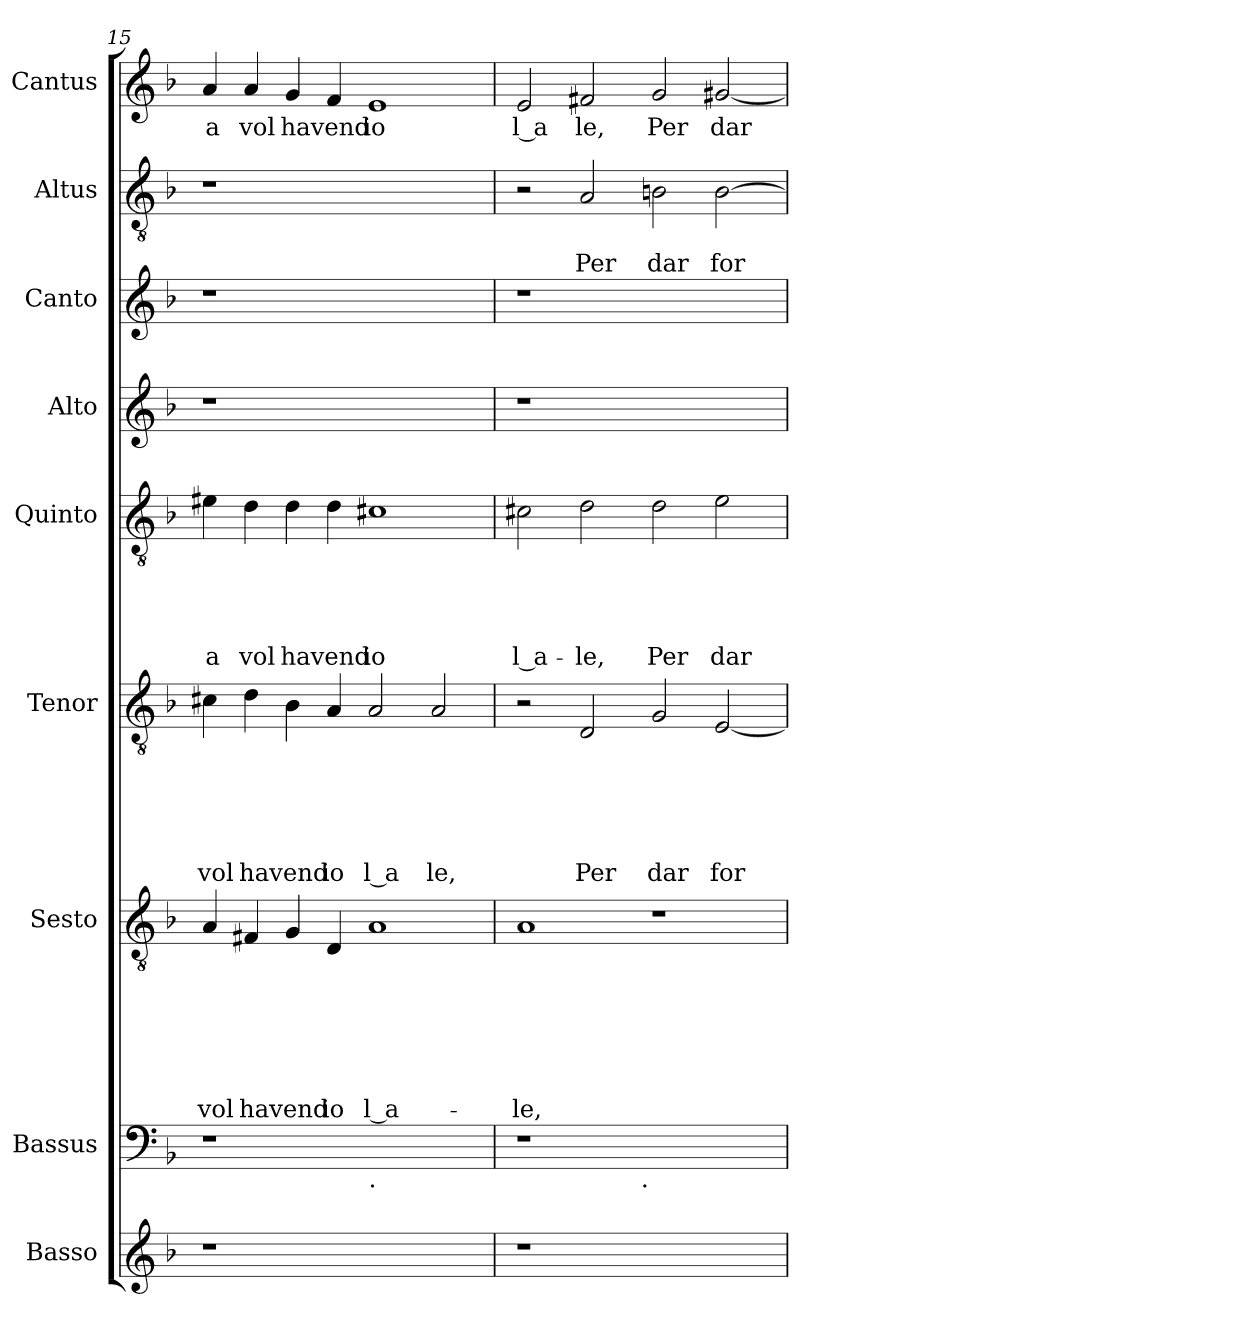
**kern	**kern	**kern	**text	**text	**text	**text	**text	**text	**text	**kern	**text	**text	**text	**text	**text	**text	**kern	**text	**text	**text	**text	**text	**kern	**kern	**kern	**text	**text	**kern	**text
*part9	*part8	*part7	*part7	*part7	*part7	*part7	*part7	*part7	*part7	*part6	*part6	*part6	*part6	*part6	*part6	*part6	*part5	*part5	*part5	*part5	*part5	*part5	*part4	*part3	*part2	*part2	*part2	*part1	*part1
*staff9	*staff8	*staff7	*staff7	*staff7	*staff7	*staff7	*staff7	*staff7	*staff7	*staff6	*staff6	*staff6	*staff6	*staff6	*staff6	*staff6	*staff5	*staff5	*staff5	*staff5	*staff5	*staff5	*staff4	*staff3	*staff2	*staff2	*staff2	*staff1	*staff1
*I"Basso	*I"Bassus	*I"Sesto	*	*	*	*	*	*	*	*I"Tenor	*	*	*	*	*	*	*I"Quinto	*	*	*	*	*	*I"Alto	*I"Canto	*I"Altus	*	*	*I"Cantus	*
*	*	*I'Sesto	*	*	*	*	*	*	*	*I'Tenor	*	*	*	*	*	*	*I'Quinto	*	*	*	*	*	*I'Alto	*I'Canto	*I'Altus	*	*	*I'Cantus	*
*clefG2	*clefF4	*clefGv2	*	*	*	*	*	*	*	*clefGv2	*	*	*	*	*	*	*clefGv2	*	*	*	*	*	*clefG2	*clefG2	*clefGv2	*	*	*clefG2	*
*k[b-]	*k[b-]	*k[b-]	*	*	*	*	*	*	*	*k[b-]	*	*	*	*	*	*	*k[b-]	*	*	*	*	*	*k[b-]	*k[b-]	*k[b-]	*	*	*k[b-]	*
*F:	*F:	*F:	*	*	*	*	*	*	*	*F:	*	*	*	*	*	*	*F:	*	*	*	*	*	*F:	*F:	*F:	*	*	*F:	*
=15	=15	=15	=15	=15	=15	=15	=15	=15	=15	=15	=15	=15	=15	=15	=15	=15	=15	=15	=15	=15	=15	=15	=15	=15	=15	=15	=15	=15	=15
!	!	!	!	!	!	!	!	!	!LO:LY:b	!	!	!	!	!	!	!LO:LY:b	!	!	!	!	!	!LO:LY:b	!	!	!	!	!	!	!LO:LY:b
1r	1r	4A/	.	.	.	.	.	.	vol	4c#i\	.	.	.	.	.	vol	4e#X\	.	.	.	.	a	1r	1r	1r	.	.	4a/	a
!	!	!	!	!	!	!	!	!	!LO:LY:b	!	!	!	!	!	!	!LO:LY:b	!	!	!	!	!	!LO:LY:b	!	!	!	!	!	!	!LO:LY:b
.	.	4F#X/	.	.	.	.	.	.	havend	4d\	.	.	.	.	.	havend	4d\	.	.	.	.	vol	.	.	.	.	.	4a/	vol
!	!	!	!	!	!	!	!	!	!	!	!	!	!	!	!	!	!	!	!	!	!	!LO:LY:b	!	!	!	!	!	!	!LO:LY:b
.	.	4G/	.	.	.	.	.	.	.	4B-\	.	.	.	.	.	.	4d\	.	.	.	.	havend	.	.	.	.	.	4g/	havend
!	!	!	!	!	!	!	!	!	!LO:LY:b	!	!	!	!	!	!	!LO:LY:b	!	!	!	!	!	!	!	!	!	!	!	!	!
.	.	4D/	.	.	.	.	.	.	io	4A/	.	.	.	.	.	io	4d\	.	.	.	.	.	.	.	.	.	.	4f/	.
!	!LO:TX:b:t=.	!	!	!	!	!	!	!	!	!	!	!	!	!	!	!	!	!	!	!	!	!	!	!	!	!	!	!	!
!	!	!	!	!	!	!	!	!	!LO:LY:b:rj	!	!	!	!	!	!	!LO:LY:b:rj	!	!	!	!	!	!LO:LY:b	!	!	!	!	!	!	!LO:LY:b
1ryy	1ryy	1A	.	.	.	.	.	.	l a-	2A/	.	.	.	.	.	l a	1c#X	.	.	.	.	io	1ryy	1ryy	1ryy	.	.	1e	io
!	!	!	!	!	!	!	!	!	!	!	!	!	!	!	!	!LO:LY:b	!	!	!	!	!	!	!	!	!	!	!	!	!
.	.	.	.	.	.	.	.	.	.	2A/	.	.	.	.	.	le,	.	.	.	.	.	.	.	.	.	.	.	.	.
=16	=16	=16	=16	=16	=16	=16	=16	=16	=16	=16	=16	=16	=16	=16	=16	=16	=16	=16	=16	=16	=16	=16	=16	=16	=16	=16	=16	=16	=16
!	!	!	!	!	!	!	!	!	!LO:LY:b	!	!	!	!	!	!	!	!	!	!	!	!	!LO:LY:b:rj	!	!	!	!	!	!	!LO:LY:b:rj
*	*^	*	*	*	*	*	*	*	*	*	*	*	*	*	*	*	*	*	*	*	*	*	*	*	*	*	*	*	*
1r	1r	2ryy	1A	.	.	.	.	.	.	-le,	2r	.	.	.	.	.	.	2c#X\	.	.	.	.	l a-	1r	1r	2r	.	.	2e/	l a
!	!	!	!	!	!	!	!	!	!	!	!	!	!	!	!	!	!LO:LY:b	!	!	!	!	!	!LO:LY:b	!	!	!	!	!LO:LY:b	!	!LO:LY:b
.	.	4...ryy	.	.	.	.	.	.	.	.	2D/	.	.	.	.	.	Per	2d\	.	.	.	.	-le,	.	.	2A/	.	Per	2f#X/	le,
!	!	!LO:TX:b:t=.	!	!	!	!	!	!	!	!	!	!	!	!	!	!	!	!	!	!	!	!	!	!	!	!	!	!	!	!
.	.	1ryy	.	.	.	.	.	.	.	.	.	.	.	.	.	.	.	.	.	.	.	.	.	.	.	.	.	.	.	.
!	!	!	!	!	!	!	!	!	!	!	!	!	!	!	!	!	!LO:LY:b	!	!	!	!	!	!LO:LY:b	!	!	!	!	!LO:LY:b	!	!LO:LY:b
1ryy	1ryy	.	1r	.	.	.	.	.	.	.	2G/	.	.	.	.	.	dar	2d\	.	.	.	.	Per	1ryy	1ryy	2Bn\	.	dar	2g/	Per
!	!	!	!	!	!	!	!	!	!	!	!	!	!	!	!	!	!LO:LY:b	!	!	!	!	!	!LO:LY:b	!	!	!	!	!LO:LY:b	!	!LO:LY:b
.	.	.	.	.	.	.	.	.	.	.	[<2E/	.	.	.	.	.	for	2e\	.	.	.	.	dar	.	.	[>2B\	.	for	[<2g#X/	dar
.	.	32ryy	.	.	.	.	.	.	.	.	.	.	.	.	.	.	.	.	.	.	.	.	.	.	.	.	.	.	.	.
*	*v	*v	*	*	*	*	*	*	*	*	*	*	*	*	*	*	*	*	*	*	*	*	*	*	*	*	*	*	*	*
=	=	=	=	=	=	=	=	=	=	=	=	=	=	=	=	=	=	=	=	=	=	=	=	=	=	=	=	=	=
*-	*-	*-	*-	*-	*-	*-	*-	*-	*-	*-	*-	*-	*-	*-	*-	*-	*-	*-	*-	*-	*-	*-	*-	*-	*-	*-	*-	*-	*-
